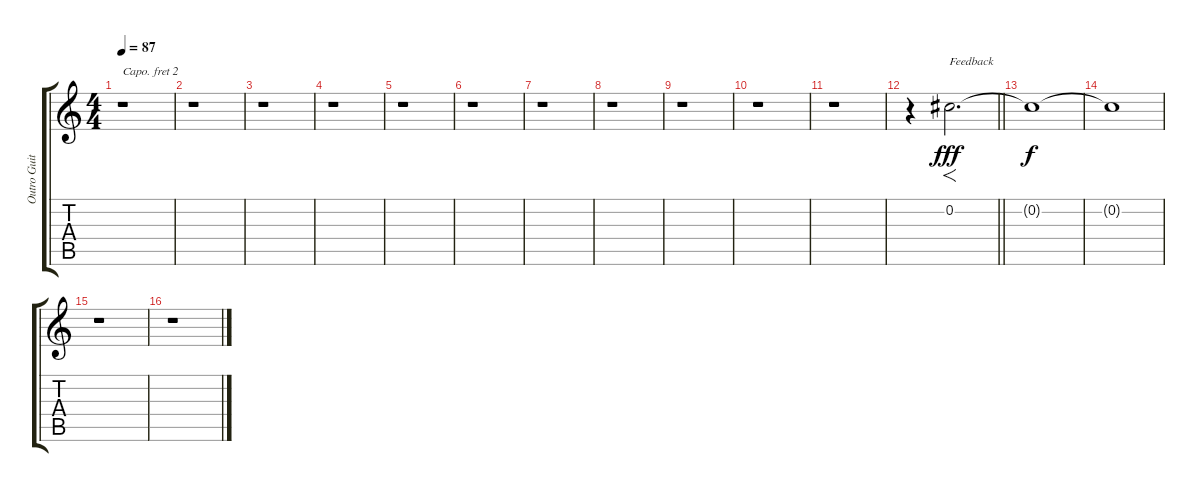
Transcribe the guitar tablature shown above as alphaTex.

\track ("Outro Guitar 1 (Capo @2)" "Outro Guit") {instrument overdrivenguitar}
\staff {score tabs}
\capo 2
\tuning (E4 B3 G3 D3 A2 E2) {hide}
\ts (4 4)
\tempo 87
\clef g2
\ks c
r.1{dy fff} |
r.1 |
r.1 |
r.1 |
r.1 |
r.1 |
r.1 |
r.1 |
r.1 |
r.1 |
r.1 |
\barLineRight lightlight
r.4 0.2.2{f d txt "Feedback"} |
0.2{t}.1{dy f} |
0.2{t}.1 |
r.1 |
r.1
